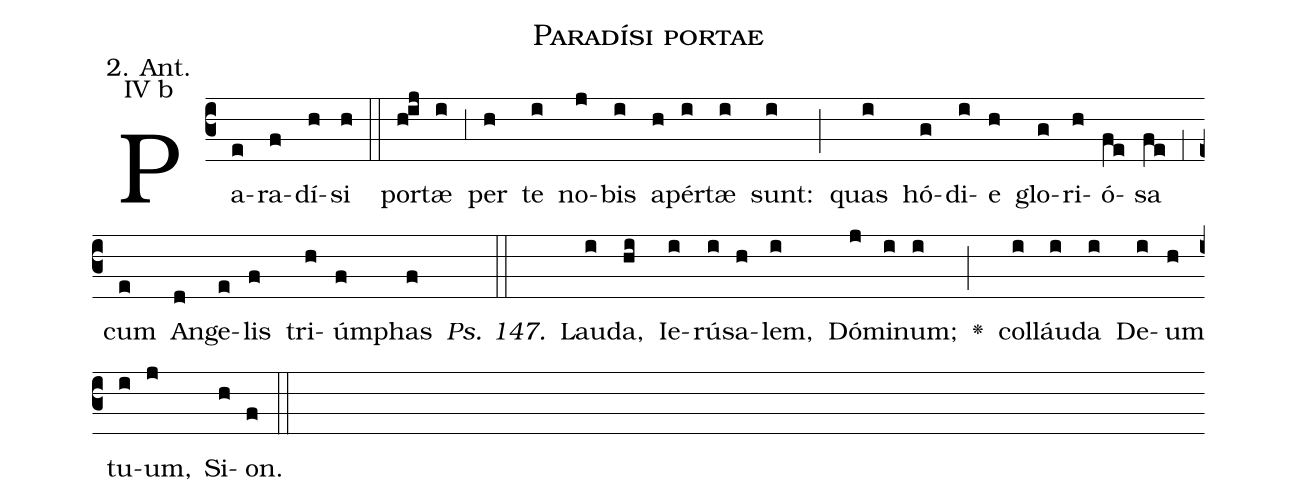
name:Paradísi portae;
mode:4b;
office-part:antiphon;
annotation:2. Ant.;
annotation:IV b;
%%
(c3)Pa(e)ra(f)dí(h)si(h) (::) por(hij)tæ(i) (;3) per(h) te(i) no(j)bis(i) a(h)pér(i)tæ(i) sunt:(i) (;) quas(i) hó(g)di(i)e(h) glo(g)ri(h)ó(fe)sa(fe) (;1) cum(e) An(d)ge(e)lis(f) tri(h)úm(f)phas(f)  <i>Ps. 147.</i>(::) Lau(i)da,(hi) Ie(i)rú(i)sa(h)lem,(i) Dó(j)mi(i)num;(i) <v>\greheightstar</v>(;) col(i)láu(i)da(i) De(i)um(h) tu(i)um,(j) Si(h)on.(f) (::)
